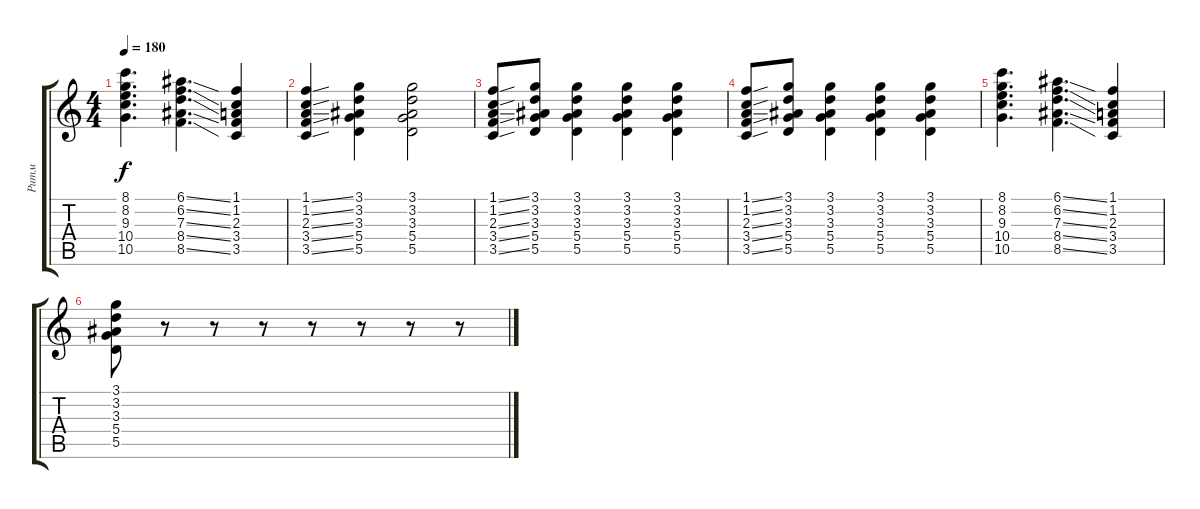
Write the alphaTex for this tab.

\track ("Ритм" "Ритм") {instrument distortionguitar}
\staff {score tabs}
\tuning (E4 B3 G3 D3 A2 D2) {hide}
\ts (4 4)
\tempo 180
\clef g2
\ks c
(8.1 8.2 9.3 10.4 10.5).4{d dy f} (6.1{ss} 6.2{ss} 7.3{ss} 8.4{ss} 8.5{ss}).4{d} (1.1 1.2 2.3 3.4 3.5).4 |
(1.1{ss} 1.2{ss} 2.3{ss} 3.4{ss} 3.5{ss}).4 (3.1 3.2 3.3 5.4 5.5).4 (3.1 3.2 3.3 5.4 5.5).2 |
(1.1{ss} 1.2{ss} 2.3{ss} 3.4{ss} 3.5{ss}).8 (3.1 3.2 3.3 5.4 5.5).8 (3.1 3.2 3.3 5.4 5.5).4 (3.1 3.2 3.3 5.4 5.5).4 (3.1 3.2 3.3 5.4 5.5).4 |
(1.1{ss} 1.2{ss} 2.3{ss} 3.4{ss} 3.5{ss}).8 (3.1 3.2 3.3 5.4 5.5).8 (3.1 3.2 3.3 5.4 5.5).4 (3.1 3.2 3.3 5.4 5.5).4 (3.1 3.2 3.3 5.4 5.5).4 |
(8.1 8.2 9.3 10.4 10.5).4{d} (6.1{ss} 6.2{ss} 7.3{ss} 8.4{ss} 8.5{ss}).4{d} (1.1 1.2 2.3 3.4 3.5).4 |
(3.1 3.2 3.3 5.4 5.5).8 r.8 r.8 r.8 r.8 r.8 r.8 r.8
